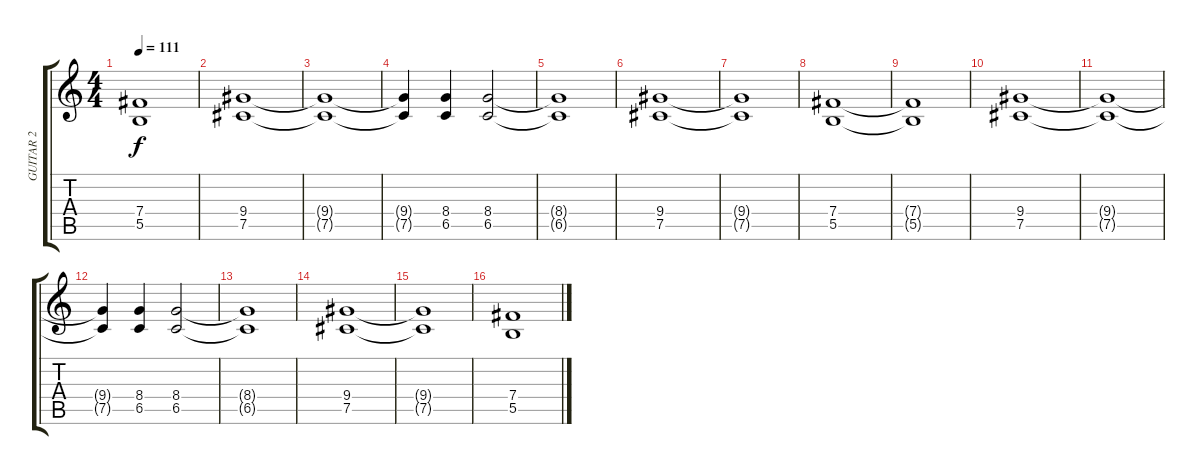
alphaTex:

\track ("GUITAR 2" "GUITAR 2") {instrument overdrivenguitar}
\staff {score tabs}
\tuning (Db4 Ab3 E3 B2 Gb2 Db2) {hide}
\ts (4 4)
\tempo 111
\clef g2
\ks c
(7.4{t} 5.5{t}).1{dy f} |
(9.4 7.5).1{volume 8} |
(9.4{t} 7.5{t}).1 |
(9.4{t} 7.5{t}).4 (8.4 6.5).4 (8.4 6.5).2 |
(8.4{t} 6.5{t}).1 |
(9.4 7.5).1{volume 7} |
(9.4{t} 7.5{t}).1 |
(7.4 5.5).1 |
(7.4{t} 5.5{t}).1 |
(9.4 7.5).1{volume 6} |
(9.4{t} 7.5{t}).1 |
(9.4{t} 7.5{t}).4 (8.4 6.5).4 (8.4 6.5).2 |
(8.4{t} 6.5{t}).1 |
(9.4 7.5).1{volume 4} |
(9.4{t} 7.5{t}).1 |
(7.4 5.5).1
